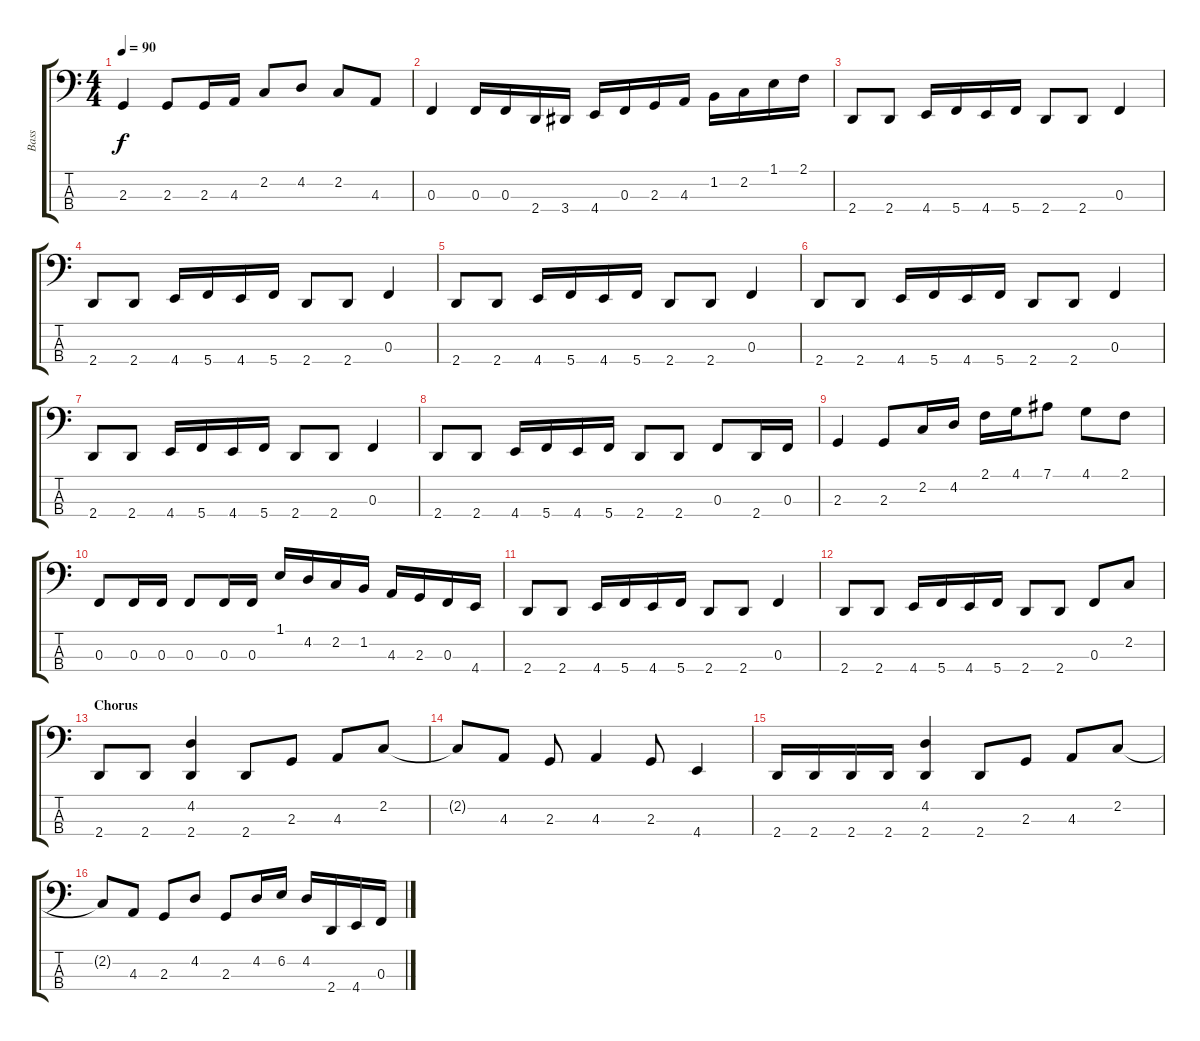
\track ("Bass" "Bass") {instrument electricbasspick}
\staff {score tabs}
\tuning (Eb2 Bb1 F1 C1) {hide}
\ts (4 4)
\tempo 90
\clef f4
\ks c
2.3.4{dy f} 2.3.8 2.3.16 4.3.16 2.2.8 4.2.8 2.2.8 4.3.8 |
0.3.4 0.3.16 0.3.16 2.4.16 3.4.16 4.4.16 0.3.16 2.3.16 4.3.16 1.2.16 2.2.16 1.1.16 2.1.16 |
2.4.8 2.4.8 4.4.16 5.4.16 4.4.16 5.4.16 2.4.8 2.4.8 0.3.4 |
2.4.8 2.4.8 4.4.16 5.4.16 4.4.16 5.4.16 2.4.8 2.4.8 0.3.4 |
2.4.8 2.4.8 4.4.16 5.4.16 4.4.16 5.4.16 2.4.8 2.4.8 0.3.4 |
2.4.8 2.4.8 4.4.16 5.4.16 4.4.16 5.4.16 2.4.8 2.4.8 0.3.4 |
2.4.8 2.4.8 4.4.16 5.4.16 4.4.16 5.4.16 2.4.8 2.4.8 0.3.4 |
2.4.8 2.4.8 4.4.16 5.4.16 4.4.16 5.4.16 2.4.8 2.4.8 0.3.8 2.4.16 0.3.16 |
2.3.4 2.3.8 2.2.16 4.2.16 2.1.16 4.1.16 7.1.8 4.1.8 2.1.8 |
0.3.8 0.3.16 0.3.16 0.3.8 0.3.16 0.3.16 1.1.16 4.2.16 2.2.16 1.2.16 4.3.16 2.3.16 0.3.16 4.4.16 |
2.4.8 2.4.8 4.4.16 5.4.16 4.4.16 5.4.16 2.4.8 2.4.8 0.3.4 |
2.4.8 2.4.8 4.4.16 5.4.16 4.4.16 5.4.16 2.4.8 2.4.8 0.3.8 2.2.8 |
\section ("" "Chorus")
2.4.8 2.4.8 (4.2 2.4).4 2.4.8 2.3.8 4.3.8 2.2.8 |
2.2{t}.8 4.3.8 2.3.8 4.3.4 2.3.8 4.4.4 |
2.4.16 2.4.16 2.4.16 2.4.16 (4.2 2.4).4 2.4.8 2.3.8 4.3.8 2.2.8 |
2.2{t}.8 4.3.8 2.3.8 4.2.8 2.3.8 4.2.16 6.2.16 4.2.16 2.4.16 4.4.16 0.3.16
